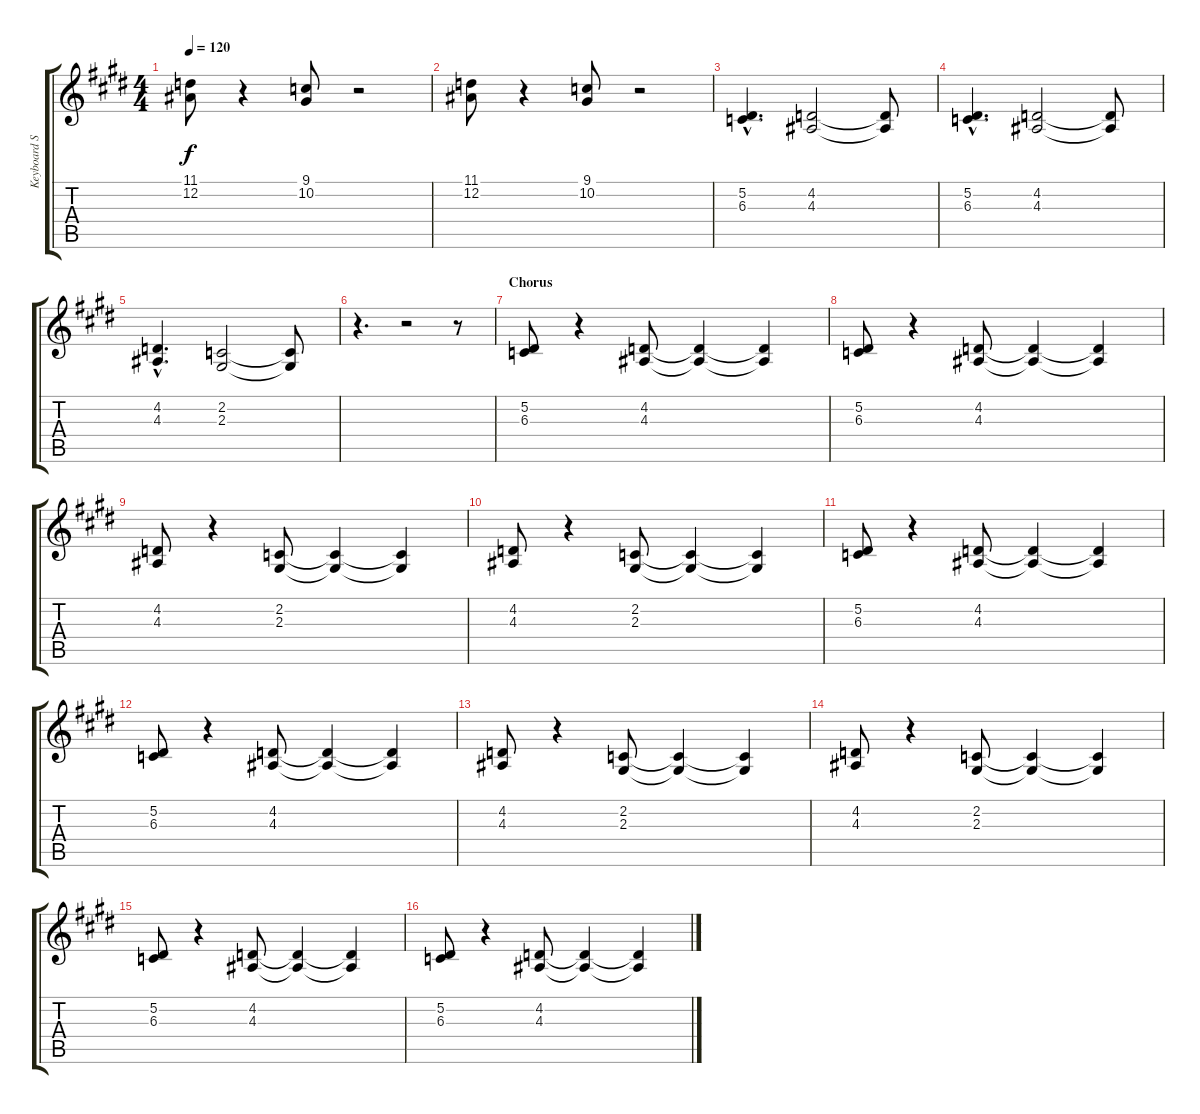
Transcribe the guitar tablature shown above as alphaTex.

\track ("Keyboard Synth" "Keyboard S") {instrument stringensemble1}
\staff {score tabs}
\tuning (Eb4 Bb3 Gb3 Db3 Ab2 Eb2) {hide}
\ts (4 4)
\tempo 120
\clef g2
\ks e
(11.1 12.2).8{dy f} r.4 (9.1 10.2).8 r.2 |
(11.1 12.2).8 r.4 (9.1 10.2).8 r.2 |
(5.2{hac} 6.3{hac}).4{d} (4.2 4.3).2 (4.2{t} 4.3{t}).8 |
(5.2{hac} 6.3{hac}).4{d} (4.2 4.3).2 (4.2{t} 4.3{t}).8 |
(4.2{hac} 4.3{hac}).4{d} (2.2 2.3).2 (2.2{t} 2.3{t}).8 |
r.4{d} r.2 r.8 |
\section ("" "Chorus")
(5.2 6.3).8 r.4 (4.2 4.3).8 (4.2{t} 4.3{t}).4 (4.2{t} 4.3{t}).4 |
(5.2 6.3).8 r.4 (4.2 4.3).8 (4.2{t} 4.3{t}).4 (4.2{t} 4.3{t}).4 |
(4.2 4.3).8 r.4 (2.2 2.3).8 (2.2{t} 2.3{t}).4 (2.2{t} 2.3{t}).4 |
(4.2 4.3).8 r.4 (2.2 2.3).8 (2.2{t} 2.3{t}).4 (2.2{t} 2.3{t}).4 |
(5.2 6.3).8 r.4 (4.2 4.3).8 (4.2{t} 4.3{t}).4 (4.2{t} 4.3{t}).4 |
(5.2 6.3).8 r.4 (4.2 4.3).8 (4.2{t} 4.3{t}).4 (4.2{t} 4.3{t}).4 |
(4.2 4.3).8 r.4 (2.2 2.3).8 (2.2{t} 2.3{t}).4 (2.2{t} 2.3{t}).4 |
(4.2 4.3).8 r.4 (2.2 2.3).8 (2.2{t} 2.3{t}).4 (2.2{t} 2.3{t}).4 |
(5.2 6.3).8 r.4 (4.2 4.3).8 (4.2{t} 4.3{t}).4 (4.2{t} 4.3{t}).4 |
(5.2 6.3).8 r.4 (4.2 4.3).8 (4.2{t} 4.3{t}).4 (4.2{t} 4.3{t}).4
